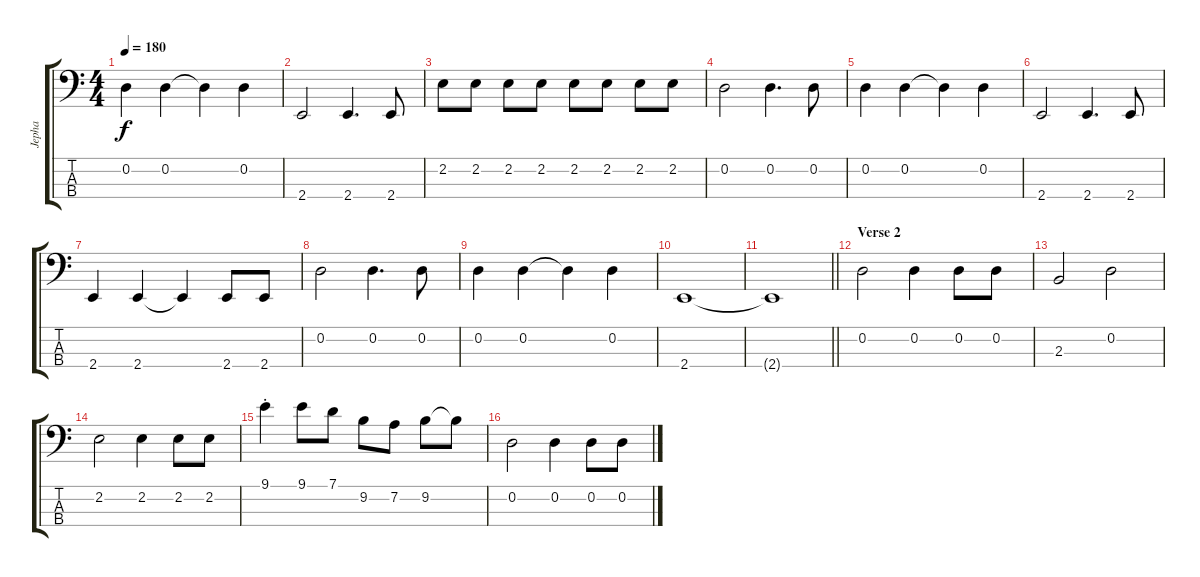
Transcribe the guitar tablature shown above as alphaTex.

\track ("Jepha" "Jepha") {instrument electricbassfinger}
\staff {score tabs}
\tuning (G2 D2 A1 D1) {hide}
\ts (4 4)
\tempo 180
\clef f4
\ks c
0.2.4{dy f} 0.2.4 0.2{t}.4 0.2.4 |
2.4.2 2.4.4{d} 2.4.8 |
2.2.8 2.2.8 2.2.8 2.2.8 2.2.8 2.2.8 2.2.8 2.2.8 |
0.2.2 0.2.4{d} 0.2.8 |
0.2.4 0.2.4 0.2{t}.4 0.2.4 |
2.4.2 2.4.4{d} 2.4.8 |
2.4.4 2.4.4 2.4{t}.4 2.4.8 2.4.8 |
0.2.2 0.2.4{d} 0.2.8 |
0.2.4 0.2.4 0.2{t}.4 0.2.4 |
2.4.1 |
\barLineRight lightlight
2.4{t}.1 |
\section ("" "Verse 2")
0.2.2 0.2.4 0.2.8 0.2.8 |
2.3.2 0.2.2 |
2.2.2 2.2.4 2.2.8 2.2.8 |
9.1{st}.4 9.1.8 7.1.8 9.2.8 7.2.8 9.2.8 9.2{t}.8 |
0.2.2 0.2.4 0.2.8 0.2.8
